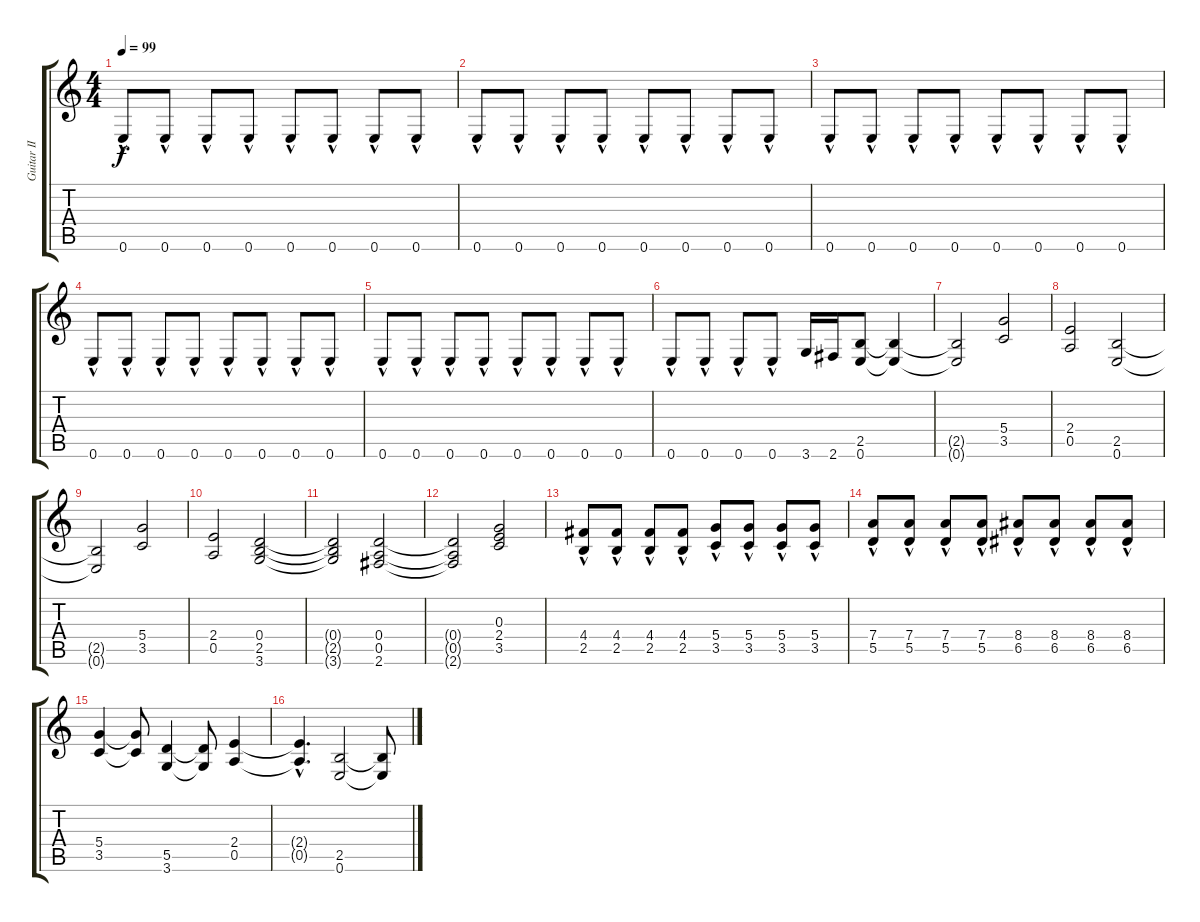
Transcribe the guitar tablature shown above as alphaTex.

\track ("Guitar II" "Guitar II") {instrument distortionguitar}
\staff {score tabs}
\tuning (E4 B3 G3 D3 A2 E2) {hide}
\ts (4 4)
\tempo 99
\clef g2
\ks c
0.6{hac}.8{dy f} 0.6{hac}.8 0.6{hac}.8 0.6{hac}.8 0.6{hac}.8 0.6{hac}.8 0.6{hac}.8 0.6{hac}.8 |
0.6{hac}.8 0.6{hac}.8 0.6{hac}.8 0.6{hac}.8 0.6{hac}.8 0.6{hac}.8 0.6{hac}.8 0.6{hac}.8 |
0.6{hac}.8 0.6{hac}.8 0.6{hac}.8 0.6{hac}.8 0.6{hac}.8 0.6{hac}.8 0.6{hac}.8 0.6{hac}.8 |
0.6{hac}.8 0.6{hac}.8 0.6{hac}.8 0.6{hac}.8 0.6{hac}.8 0.6{hac}.8 0.6{hac}.8 0.6{hac}.8 |
0.6{hac}.8 0.6{hac}.8 0.6{hac}.8 0.6{hac}.8 0.6{hac}.8 0.6{hac}.8 0.6{hac}.8 0.6{hac}.8 |
0.6{hac}.8 0.6{hac}.8 0.6{hac}.8 0.6{hac}.8 3.6.16 2.6.16 (2.5 0.6).8 (2.5{t} 0.6{t}).4 |
(2.5{t} 0.6{t}).2 (5.4 3.5).2 |
(2.4 0.5).2 (2.5 0.6).2 |
(2.5{t} 0.6{t}).2 (5.4 3.5).2 |
(2.4 0.5).2 (0.4 2.5 3.6).2 |
(0.4{t} 2.5{t} 3.6{t}).2 (0.4 0.5 2.6).2 |
(0.4{t} 0.5{t} 2.6{t}).2 (0.3 2.4 3.5).2 |
(4.4{hac} 2.5{hac}).8 (4.4{hac} 2.5{hac}).8 (4.4{hac} 2.5{hac}).8 (4.4{hac} 2.5{hac}).8 (5.4{hac} 3.5{hac}).8 (5.4{hac} 3.5{hac}).8 (5.4{hac} 3.5{hac}).8 (5.4{hac} 3.5{hac}).8 |
(7.4{hac} 5.5{hac}).8 (7.4{hac} 5.5{hac}).8 (7.4{hac} 5.5{hac}).8 (7.4{hac} 5.5{hac}).8 (8.4{hac} 6.5{hac}).8 (8.4{hac} 6.5{hac}).8 (8.4{hac} 6.5{hac}).8 (8.4{hac} 6.5{hac}).8 |
(5.4 3.5).4 (5.4{t} 3.5{t}).8 (5.5 3.6).4 (5.5{t} 3.6{t}).8 (2.4 0.5).4 |
(2.4{hac t} 0.5{hac t}).4{d} (2.5 0.6).2 (2.5{t} 0.6{t}).8
